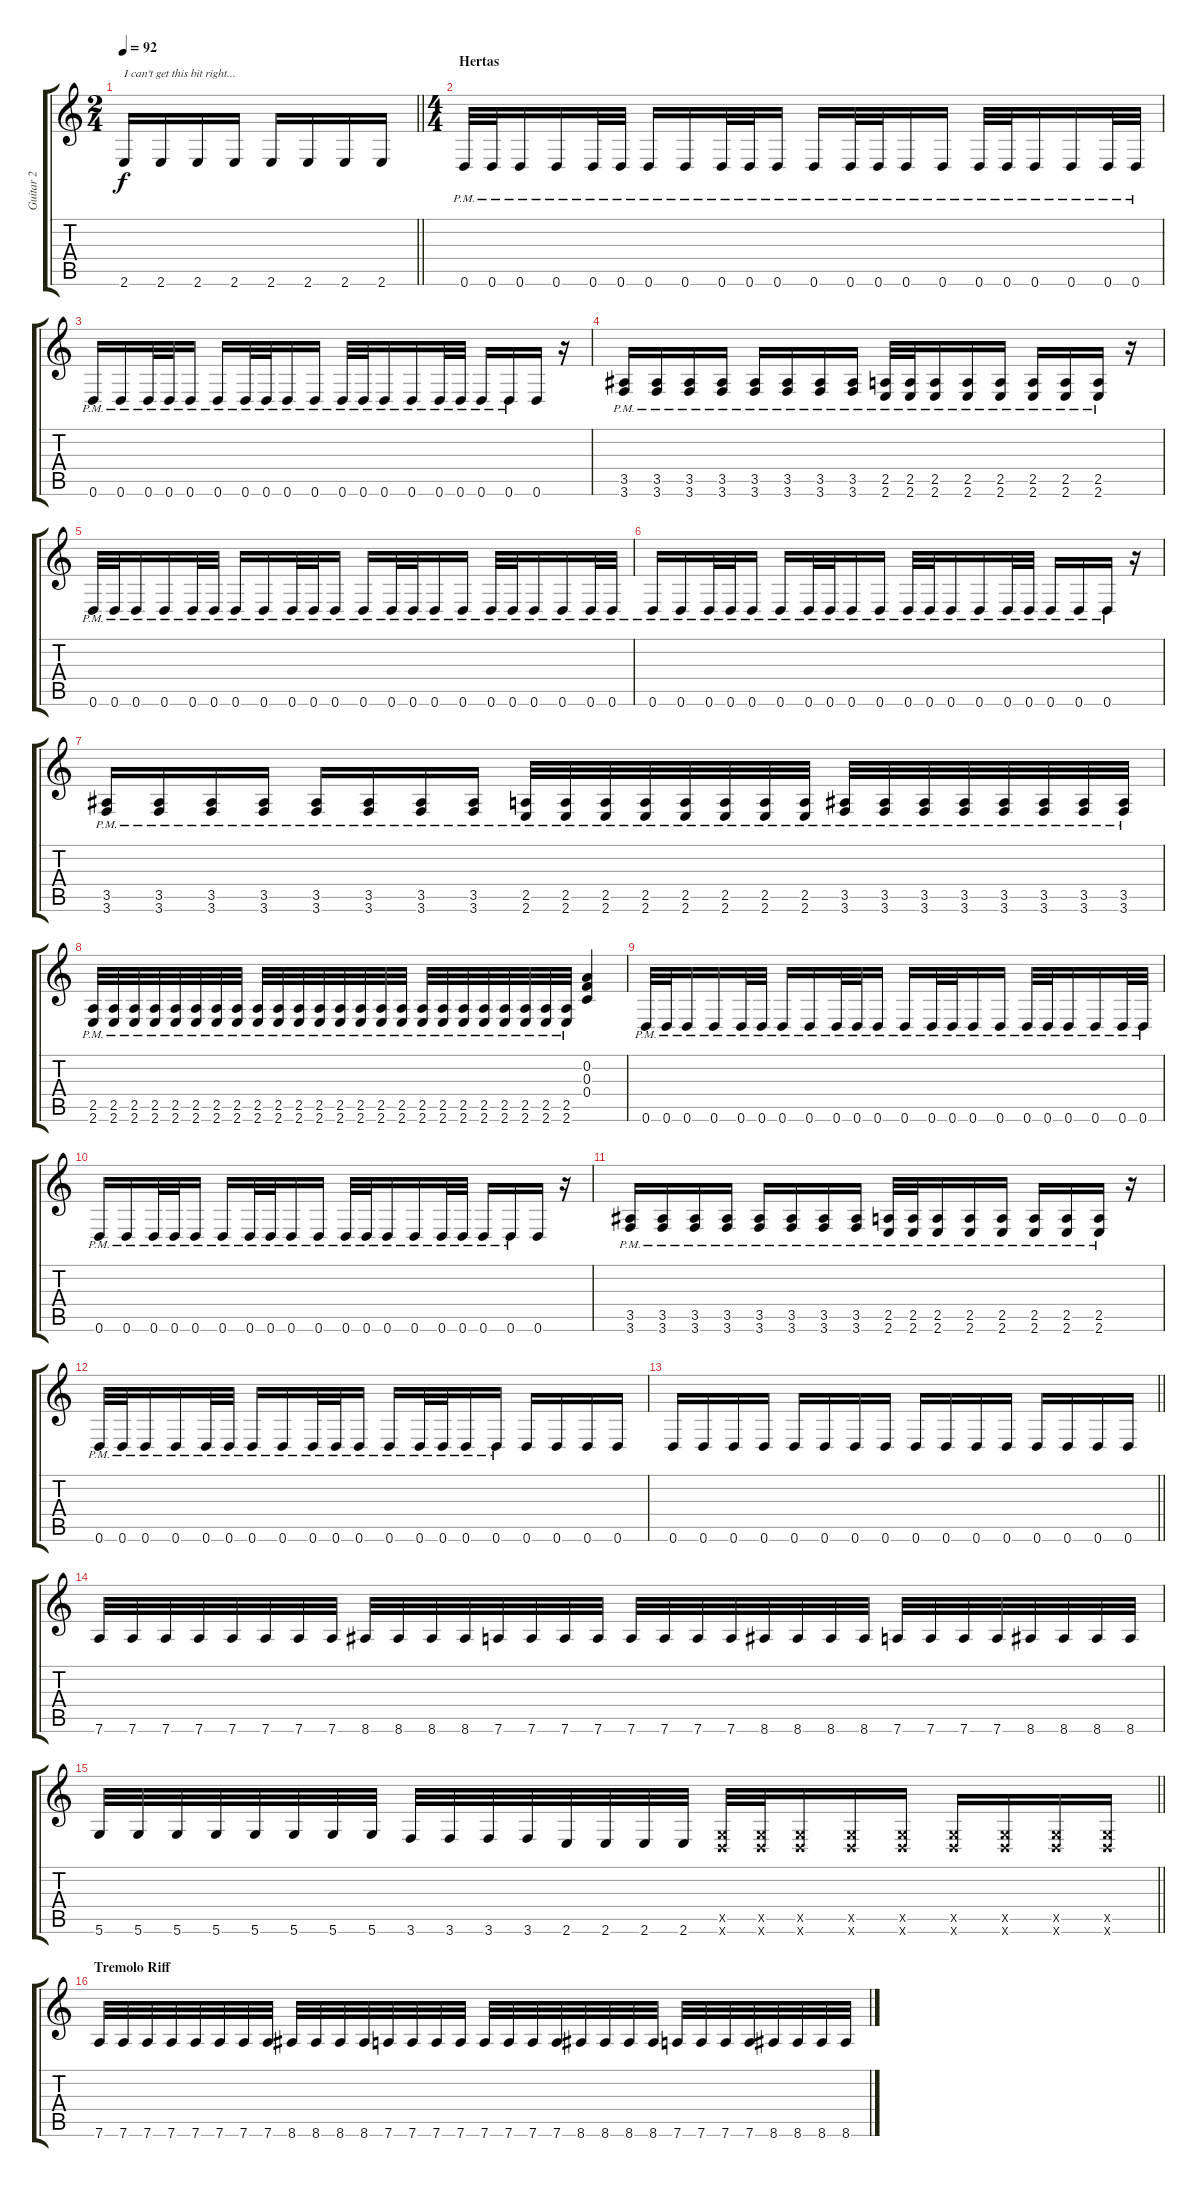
\track ("Guitar 2" "Guitar 2") {instrument distortionguitar bank 255}
\staff {score tabs}
\tuning (D4 A3 F3 C3 G2 D2) {hide}
\ts (2 4)
\tempo 92
\clef g2
\barLineRight lightlight
\ks c
2.6.16{txt "I can't get this bit right..." dy f} 2.6.16 2.6.16 2.6.16 2.6.16 2.6.16 2.6.16 2.6.16 |
\ts (4 4)
\section ("" "Hertas")
0.6{pm}.32 0.6{pm}.32 0.6{pm}.16 0.6{pm}.16 0.6{pm}.32 0.6{pm}.32 0.6{pm}.16 0.6{pm}.16 0.6{pm}.32 0.6{pm}.32 0.6{pm}.16 0.6{pm}.16 0.6{pm}.32 0.6{pm}.32 0.6{pm}.16 0.6{pm}.16 0.6{pm}.32 0.6{pm}.32 0.6{pm}.16 0.6{pm}.16 0.6{pm}.32 0.6{pm}.32 |
0.6{pm}.16 0.6{pm}.16 0.6{pm}.32 0.6{pm}.32 0.6{pm}.16 0.6{pm}.16 0.6{pm}.32 0.6{pm}.32 0.6{pm}.16 0.6{pm}.16 0.6{pm}.32 0.6{pm}.32 0.6{pm}.16 0.6{pm}.16 0.6{pm}.32 0.6{pm}.32 0.6{pm}.16 0.6{pm}.16 0.6.16 r.16 |
(3.5{pm} 3.6{pm}).16 (3.5{pm} 3.6{pm}).16 (3.5{pm} 3.6{pm}).16 (3.5{pm} 3.6{pm}).16 (3.5{pm} 3.6{pm}).16 (3.5{pm} 3.6{pm}).16 (3.5{pm} 3.6{pm}).16 (3.5{pm} 3.6{pm}).16 (2.5{pm} 2.6{pm}).32 (2.5{pm} 2.6{pm}).32 (2.5{pm} 2.6{pm}).16 (2.5{pm} 2.6{pm}).16 (2.5{pm} 2.6{pm}).16 (2.5{pm} 2.6{pm}).16 (2.5{pm} 2.6{pm}).16 (2.5{pm} 2.6{pm}).16 r.16 |
0.6{pm}.32 0.6{pm}.32 0.6{pm}.16 0.6{pm}.16 0.6{pm}.32 0.6{pm}.32 0.6{pm}.16 0.6{pm}.16 0.6{pm}.32 0.6{pm}.32 0.6{pm}.16 0.6{pm}.16 0.6{pm}.32 0.6{pm}.32 0.6{pm}.16 0.6{pm}.16 0.6{pm}.32 0.6{pm}.32 0.6{pm}.16 0.6{pm}.16 0.6{pm}.32 0.6{pm}.32 |
0.6{pm}.16 0.6{pm}.16 0.6{pm}.32 0.6{pm}.32 0.6{pm}.16 0.6{pm}.16 0.6{pm}.32 0.6{pm}.32 0.6{pm}.16 0.6{pm}.16 0.6{pm}.32 0.6{pm}.32 0.6{pm}.16 0.6{pm}.16 0.6{pm}.32 0.6{pm}.32 0.6{pm}.16 0.6{pm}.16 0.6{pm}.16 r.16 |
(3.5{pm} 3.6{pm}).16 (3.5{pm} 3.6{pm}).16 (3.5{pm} 3.6{pm}).16 (3.5{pm} 3.6{pm}).16 (3.5{pm} 3.6{pm}).16 (3.5{pm} 3.6{pm}).16 (3.5{pm} 3.6{pm}).16 (3.5{pm} 3.6{pm}).16 (2.5{pm} 2.6{pm}).32 (2.5{pm} 2.6{pm}).32 (2.5{pm} 2.6{pm}).32 (2.5{pm} 2.6{pm}).32 (2.5{pm} 2.6{pm}).32 (2.5{pm} 2.6{pm}).32 (2.5{pm} 2.6{pm}).32 (2.5{pm} 2.6{pm}).32 (3.5{pm} 3.6{pm}).32 (3.5{pm} 3.6{pm}).32 (3.5{pm} 3.6{pm}).32 (3.5{pm} 3.6{pm}).32 (3.5{pm} 3.6{pm}).32 (3.5{pm} 3.6{pm}).32 (3.5{pm} 3.6{pm}).32 (3.5{pm} 3.6{pm}).32 |
(2.5{pm} 2.6{pm}).32 (2.5{pm} 2.6{pm}).32 (2.5{pm} 2.6{pm}).32 (2.5{pm} 2.6{pm}).32 (2.5{pm} 2.6{pm}).32 (2.5{pm} 2.6{pm}).32 (2.5{pm} 2.6{pm}).32 (2.5{pm} 2.6{pm}).32 (2.5{pm} 2.6{pm}).32 (2.5{pm} 2.6{pm}).32 (2.5{pm} 2.6{pm}).32 (2.5{pm} 2.6{pm}).32 (2.5{pm} 2.6{pm}).32 (2.5{pm} 2.6{pm}).32 (2.5{pm} 2.6{pm}).32 (2.5{pm} 2.6{pm}).32 (2.5{pm} 2.6{pm}).32 (2.5{pm} 2.6{pm}).32 (2.5{pm} 2.6{pm}).32 (2.5{pm} 2.6{pm}).32 (2.5{pm} 2.6{pm}).32 (2.5{pm} 2.6{pm}).32 (2.5{pm} 2.6{pm}).32 (2.5{pm} 2.6{pm}).32 (0.2 0.3 0.4).4 |
0.6{pm}.32 0.6{pm}.32 0.6{pm}.16 0.6{pm}.16 0.6{pm}.32 0.6{pm}.32 0.6{pm}.16 0.6{pm}.16 0.6{pm}.32 0.6{pm}.32 0.6{pm}.16 0.6{pm}.16 0.6{pm}.32 0.6{pm}.32 0.6{pm}.16 0.6{pm}.16 0.6{pm}.32 0.6{pm}.32 0.6{pm}.16 0.6{pm}.16 0.6{pm}.32 0.6{pm}.32 |
0.6{pm}.16 0.6{pm}.16 0.6{pm}.32 0.6{pm}.32 0.6{pm}.16 0.6{pm}.16 0.6{pm}.32 0.6{pm}.32 0.6{pm}.16 0.6{pm}.16 0.6{pm}.32 0.6{pm}.32 0.6{pm}.16 0.6{pm}.16 0.6{pm}.32 0.6{pm}.32 0.6{pm}.16 0.6{pm}.16 0.6.16 r.16 |
(3.5{pm} 3.6{pm}).16 (3.5{pm} 3.6{pm}).16 (3.5{pm} 3.6{pm}).16 (3.5{pm} 3.6{pm}).16 (3.5{pm} 3.6{pm}).16 (3.5{pm} 3.6{pm}).16 (3.5{pm} 3.6{pm}).16 (3.5{pm} 3.6{pm}).16 (2.5{pm} 2.6{pm}).32 (2.5{pm} 2.6{pm}).32 (2.5{pm} 2.6{pm}).16 (2.5{pm} 2.6{pm}).16 (2.5{pm} 2.6{pm}).16 (2.5{pm} 2.6{pm}).16 (2.5{pm} 2.6{pm}).16 (2.5{pm} 2.6{pm}).16 r.16 |
0.6{pm}.32 0.6{pm}.32 0.6{pm}.16 0.6{pm}.16 0.6{pm}.32 0.6{pm}.32 0.6{pm}.16 0.6{pm}.16 0.6{pm}.32 0.6{pm}.32 0.6{pm}.16 0.6{pm}.16 0.6{pm}.32 0.6{pm}.32 0.6{pm}.16 0.6{pm}.16 0.6.16 0.6.16 0.6.16 0.6.16 |
\barLineRight lightlight
0.6.16 0.6.16 0.6.16 0.6.16 0.6.16 0.6.16 0.6.16 0.6.16 0.6.16 0.6.16 0.6.16 0.6.16 0.6.16 0.6.16 0.6.16 0.6.16 |
7.6.32 7.6.32 7.6.32 7.6.32 7.6.32 7.6.32 7.6.32 7.6.32 8.6.32 8.6.32 8.6.32 8.6.32 7.6.32 7.6.32 7.6.32 7.6.32 7.6.32 7.6.32 7.6.32 7.6.32 8.6.32 8.6.32 8.6.32 8.6.32 7.6.32 7.6.32 7.6.32 7.6.32 8.6.32 8.6.32 8.6.32 8.6.32 |
\barLineRight lightlight
5.6.32 5.6.32 5.6.32 5.6.32 5.6.32 5.6.32 5.6.32 5.6.32 3.6.32 3.6.32 3.6.32 3.6.32 2.6.32 2.6.32 2.6.32 2.6.32 (0.5{x} 0.6{x}).32 (0.5{x} 0.6{x}).32 (0.5{x} 0.6{x}).16 (0.5{x} 0.6{x}).16 (0.5{x} 0.6{x}).16 (0.5{x} 0.6{x}).16 (0.5{x} 0.6{x}).16 (0.5{x} 0.6{x}).16 (0.5{x} 0.6{x}).16 |
\section ("" "Tremolo Riff")
7.6.32 7.6.32 7.6.32 7.6.32 7.6.32 7.6.32 7.6.32 7.6.32 8.6.32 8.6.32 8.6.32 8.6.32 7.6.32 7.6.32 7.6.32 7.6.32 7.6.32 7.6.32 7.6.32 7.6.32 8.6.32 8.6.32 8.6.32 8.6.32 7.6.32 7.6.32 7.6.32 7.6.32 8.6.32 8.6.32 8.6.32 8.6.32
